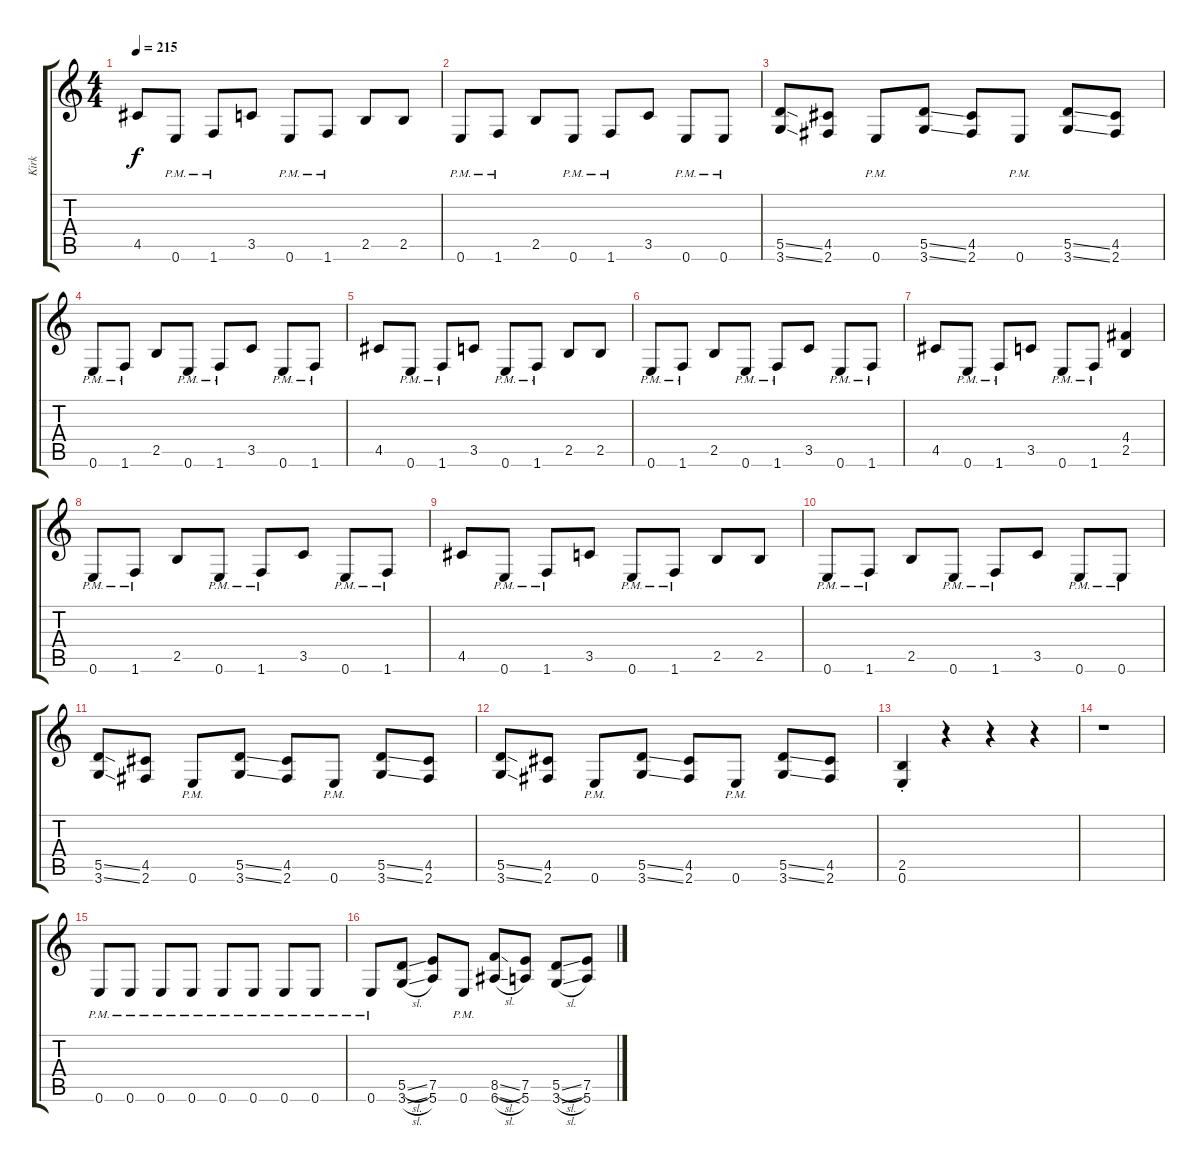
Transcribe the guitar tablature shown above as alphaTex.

\track ("Kirk" "Kirk") {instrument overdrivenguitar}
\staff {score tabs}
\tuning (E4 B3 G3 D3 A2 E2) {hide}
\ts (4 4)
\tempo 215
\clef g2
\ks c
4.5.8{dy f} 0.6{pm}.8 1.6{pm}.8 3.5.8 0.6{pm}.8 1.6{pm}.8 2.5.8 2.5.8 |
0.6{pm}.8 1.6{pm}.8 2.5.8 0.6{pm}.8 1.6{pm}.8 3.5.8 0.6{pm}.8 0.6{pm}.8 |
(5.5{ss} 3.6{ss}).8 (4.5 2.6).8 0.6{pm}.8 (5.5{ss} 3.6{ss}).8 (4.5 2.6).8 0.6{pm}.8 (5.5{ss} 3.6{ss}).8 (4.5 2.6).8 |
0.6{pm}.8 1.6{pm}.8 2.5.8 0.6{pm}.8 1.6{pm}.8 3.5.8 0.6{pm}.8 1.6{pm}.8 |
4.5.8 0.6{pm}.8 1.6{pm}.8 3.5.8 0.6{pm}.8 1.6{pm}.8 2.5.8 2.5.8 |
0.6{pm}.8 1.6{pm}.8 2.5.8 0.6{pm}.8 1.6{pm}.8 3.5.8 0.6{pm}.8 1.6{pm}.8 |
4.5.8 0.6{pm}.8 1.6{pm}.8 3.5.8 0.6{pm}.8 1.6{pm}.8 (4.4 2.5).4 |
0.6{pm}.8 1.6{pm}.8 2.5.8 0.6{pm}.8 1.6{pm}.8 3.5.8 0.6{pm}.8 1.6{pm}.8 |
4.5.8 0.6{pm}.8 1.6{pm}.8 3.5.8 0.6{pm}.8 1.6{pm}.8 2.5.8 2.5.8 |
0.6{pm}.8 1.6{pm}.8 2.5.8 0.6{pm}.8 1.6{pm}.8 3.5.8 0.6{pm}.8 0.6{pm}.8 |
(5.5{ss} 3.6{ss}).8 (4.5 2.6).8 0.6{pm}.8 (5.5{ss} 3.6{ss}).8 (4.5 2.6).8 0.6{pm}.8 (5.5{ss} 3.6{ss}).8 (4.5 2.6).8 |
(5.5{ss} 3.6{ss}).8 (4.5 2.6).8 0.6{pm}.8 (5.5{ss} 3.6{ss}).8 (4.5 2.6).8 0.6{pm}.8 (5.5{ss} 3.6{ss}).8 (4.5 2.6).8 |
(2.5{st} 0.6{st}).4 r.4 r.4 r.4 |
r.1 |
0.6{pm}.8 0.6{pm}.8 0.6{pm}.8 0.6{pm}.8 0.6{pm}.8 0.6{pm}.8 0.6{pm}.8 0.6{pm}.8 |
0.6{pm}.8 (5.5{sl} 3.6{sl}).8 (7.5 5.6).8 0.6{pm}.8 (8.5{sl} 6.6{sl}).8 (7.5 5.6).8 (5.5{sl} 3.6{sl}).8 (7.5 5.6).8
